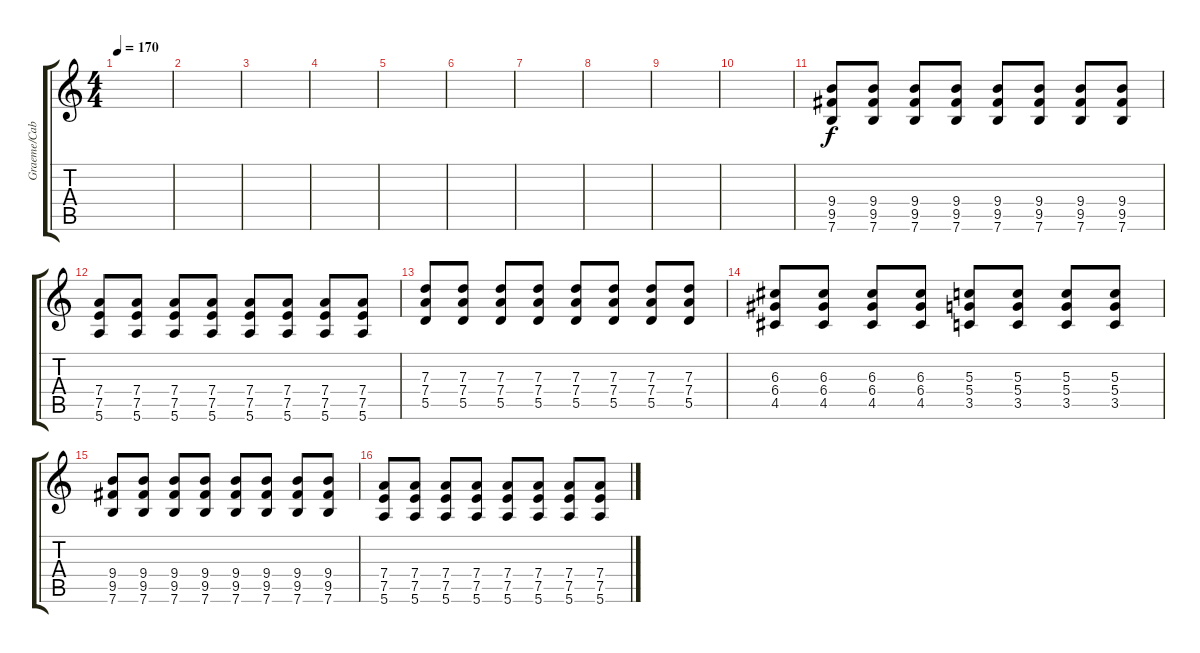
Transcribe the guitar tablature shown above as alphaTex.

\track ("Graeme/Cabble Guitar" "Graeme/Cab") {instrument overdrivenguitar}
\staff {score tabs}
\tuning (E4 B3 G3 D3 A2 E2) {hide}
\ts (4 4)
\tempo 170
\clef g2
\ks c
|
|
|
|
|
|
|
|
|
|
(9.4 9.5 7.6).8 (9.4 9.5 7.6).8 (9.4 9.5 7.6).8 (9.4 9.5 7.6).8 (9.4 9.5 7.6).8 (9.4 9.5 7.6).8 (9.4 9.5 7.6).8 (9.4 9.5 7.6).8 |
(7.4 7.5 5.6).8 (7.4 7.5 5.6).8 (7.4 7.5 5.6).8 (7.4 7.5 5.6).8 (7.4 7.5 5.6).8 (7.4 7.5 5.6).8 (7.4 7.5 5.6).8 (7.4 7.5 5.6).8 |
(7.3 7.4 5.5).8 (7.3 7.4 5.5).8 (7.3 7.4 5.5).8 (7.3 7.4 5.5).8 (7.3 7.4 5.5).8 (7.3 7.4 5.5).8 (7.3 7.4 5.5).8 (7.3 7.4 5.5).8 |
(6.3 6.4 4.5).8 (6.3 6.4 4.5).8 (6.3 6.4 4.5).8 (6.3 6.4 4.5).8 (5.3 5.4 3.5).8 (5.3 5.4 3.5).8 (5.3 5.4 3.5).8 (5.3 5.4 3.5).8 |
(9.4 9.5 7.6).8 (9.4 9.5 7.6).8 (9.4 9.5 7.6).8 (9.4 9.5 7.6).8 (9.4 9.5 7.6).8 (9.4 9.5 7.6).8 (9.4 9.5 7.6).8 (9.4 9.5 7.6).8 |
(7.4 7.5 5.6).8 (7.4 7.5 5.6).8 (7.4 7.5 5.6).8 (7.4 7.5 5.6).8 (7.4 7.5 5.6).8 (7.4 7.5 5.6).8 (7.4 7.5 5.6).8 (7.4 7.5 5.6).8
